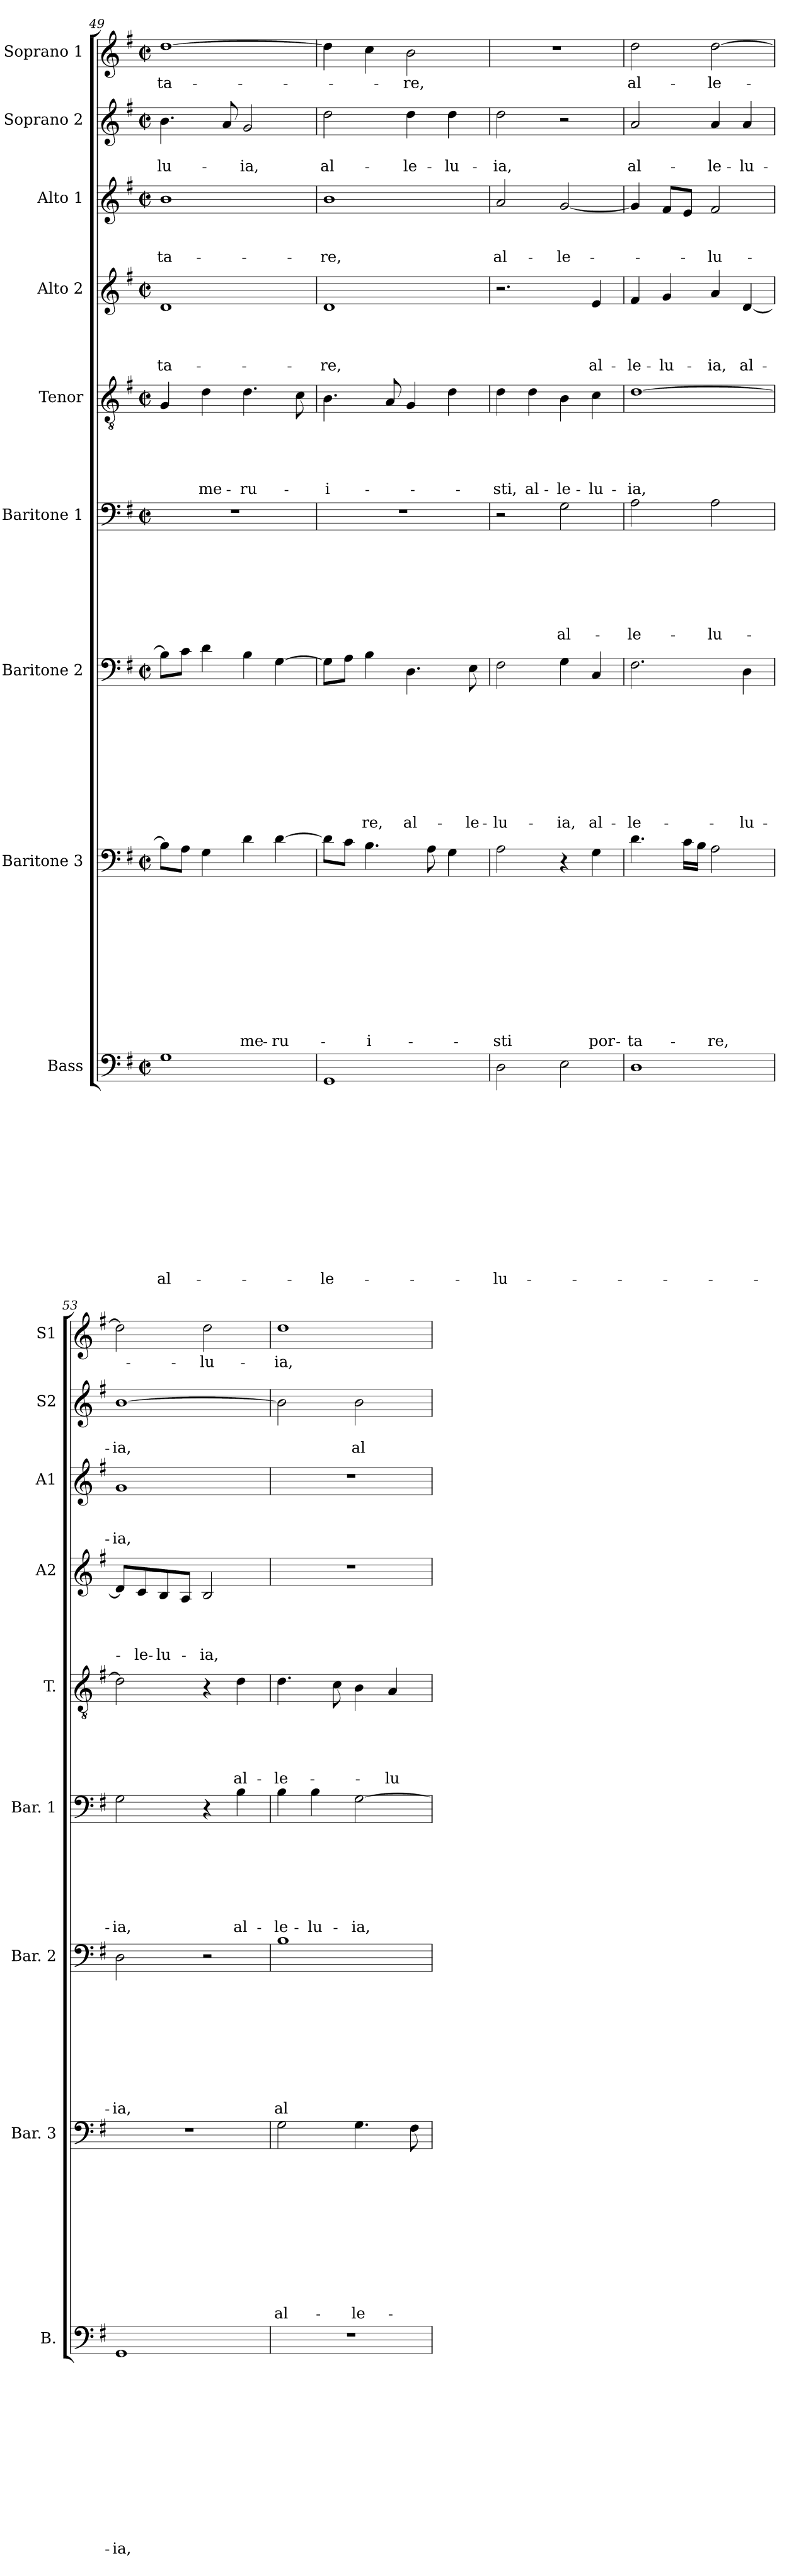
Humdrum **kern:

**kern	**text	**text	**text	**text	**text	**text	**text	**text	**text	**text	**text	**text	**text	**kern	**text	**text	**text	**text	**text	**text	**text	**text	**text	**text	**text	**kern	**text	**text	**text	**text	**text	**text	**text	**text	**text	**kern	**text	**text	**text	**text	**text	**text	**text	**kern	**text	**text	**text	**text	**text	**kern	**text	**text	**text	**text	**kern	**text	**text	**text	**kern	**text	**text	**kern	**text
*part9	*part9	*part9	*part9	*part9	*part9	*part9	*part9	*part9	*part9	*part9	*part9	*part9	*part9	*part8	*part8	*part8	*part8	*part8	*part8	*part8	*part8	*part8	*part8	*part8	*part8	*part7	*part7	*part7	*part7	*part7	*part7	*part7	*part7	*part7	*part7	*part6	*part6	*part6	*part6	*part6	*part6	*part6	*part6	*part5	*part5	*part5	*part5	*part5	*part5	*part4	*part4	*part4	*part4	*part4	*part3	*part3	*part3	*part3	*part2	*part2	*part2	*part1	*part1
*staff9	*staff9	*staff9	*staff9	*staff9	*staff9	*staff9	*staff9	*staff9	*staff9	*staff9	*staff9	*staff9	*staff9	*staff8	*staff8	*staff8	*staff8	*staff8	*staff8	*staff8	*staff8	*staff8	*staff8	*staff8	*staff8	*staff7	*staff7	*staff7	*staff7	*staff7	*staff7	*staff7	*staff7	*staff7	*staff7	*staff6	*staff6	*staff6	*staff6	*staff6	*staff6	*staff6	*staff6	*staff5	*staff5	*staff5	*staff5	*staff5	*staff5	*staff4	*staff4	*staff4	*staff4	*staff4	*staff3	*staff3	*staff3	*staff3	*staff2	*staff2	*staff2	*staff1	*staff1
*I"Bass	*	*	*	*	*	*	*	*	*	*	*	*	*	*I"Baritone 3	*	*	*	*	*	*	*	*	*	*	*	*I"Baritone 2	*	*	*	*	*	*	*	*	*	*I"Baritone 1	*	*	*	*	*	*	*	*I"Tenor	*	*	*	*	*	*I"Alto 2	*	*	*	*	*I"Alto 1	*	*	*	*I"Soprano 2	*	*	*I"Soprano 1	*
*I'B.	*	*	*	*	*	*	*	*	*	*	*	*	*	*I'Bar. 3	*	*	*	*	*	*	*	*	*	*	*	*I'Bar. 2	*	*	*	*	*	*	*	*	*	*I'Bar. 1	*	*	*	*	*	*	*	*I'T.	*	*	*	*	*	*I'A2	*	*	*	*	*I'A1	*	*	*	*I'S2	*	*	*I'S1	*
*clefF4	*	*	*	*	*	*	*	*	*	*	*	*	*	*clefF4	*	*	*	*	*	*	*	*	*	*	*	*clefF4	*	*	*	*	*	*	*	*	*	*clefF4	*	*	*	*	*	*	*	*clefGv2	*	*	*	*	*	*clefG2	*	*	*	*	*clefG2	*	*	*	*clefG2	*	*	*clefG2	*
*k[f#]	*	*	*	*	*	*	*	*	*	*	*	*	*	*k[f#]	*	*	*	*	*	*	*	*	*	*	*	*k[f#]	*	*	*	*	*	*	*	*	*	*k[f#]	*	*	*	*	*	*	*	*k[f#]	*	*	*	*	*	*k[f#]	*	*	*	*	*k[f#]	*	*	*	*k[f#]	*	*	*k[f#]	*
*G:	*	*	*	*	*	*	*	*	*	*	*	*	*	*G:	*	*	*	*	*	*	*	*	*	*	*	*G:	*	*	*	*	*	*	*	*	*	*G:	*	*	*	*	*	*	*	*G:	*	*	*	*	*	*G:	*	*	*	*	*G:	*	*	*	*G:	*	*	*G:	*
*M2/2	*	*	*	*	*	*	*	*	*	*	*	*	*	*M2/2	*	*	*	*	*	*	*	*	*	*	*	*M2/2	*	*	*	*	*	*	*	*	*	*M2/2	*	*	*	*	*	*	*	*M2/2	*	*	*	*	*	*M2/2	*	*	*	*	*M2/2	*	*	*	*M2/2	*	*	*M2/2	*
*met(c|)	*	*	*	*	*	*	*	*	*	*	*	*	*	*met(c|)	*	*	*	*	*	*	*	*	*	*	*	*met(c|)	*	*	*	*	*	*	*	*	*	*met(c|)	*	*	*	*	*	*	*	*met(c|)	*	*	*	*	*	*met(c|)	*	*	*	*	*met(c|)	*	*	*	*met(c|)	*	*	*met(c|)	*
=49	=49	=49	=49	=49	=49	=49	=49	=49	=49	=49	=49	=49	=49	=49	=49	=49	=49	=49	=49	=49	=49	=49	=49	=49	=49	=49	=49	=49	=49	=49	=49	=49	=49	=49	=49	=49	=49	=49	=49	=49	=49	=49	=49	=49	=49	=49	=49	=49	=49	=49	=49	=49	=49	=49	=49	=49	=49	=49	=49	=49	=49	=49	=49
!	!	!	!	!	!	!	!	!	!	!	!	!	!LO:LY:b	!	!	!	!	!	!	!	!	!	!	!	!	!	!	!	!	!	!	!	!	!	!	!	!	!	!	!	!	!	!	!	!	!	!	!	!	!	!	!	!	!LO:LY:b	!	!	!	!LO:LY:b	!	!	!LO:LY:b	!	!LO:LY:b
1G	.	.	.	.	.	.	.	.	.	.	.	.	al-	8B\L]	.	.	.	.	.	.	.	.	.	.	.	8B\L]	.	.	.	.	.	.	.	.	.	1r	.	.	.	.	.	.	.	4G/	.	.	.	.	.	1d	.	.	.	-ta-	1b	.	.	-ta-	4.b\	.	-lu-	[>1dd	-ta-
.	.	.	.	.	.	.	.	.	.	.	.	.	.	8A\J	.	.	.	.	.	.	.	.	.	.	.	8c\J	.	.	.	.	.	.	.	.	.	.	.	.	.	.	.	.	.	.	.	.	.	.	.	.	.	.	.	.	.	.	.	.	.	.	.	.	.
!	!	!	!	!	!	!	!	!	!	!	!	!	!	!	!	!	!	!	!	!	!	!	!	!	!	!	!	!	!	!	!	!	!	!	!	!	!	!	!	!	!	!	!	!	!	!	!	!	!LO:LY:b	!	!	!	!	!	!	!	!	!	!	!	!	!	!
.	.	.	.	.	.	.	.	.	.	.	.	.	.	4G\	.	.	.	.	.	.	.	.	.	.	.	4d\	.	.	.	.	.	.	.	.	.	.	.	.	.	.	.	.	.	4d\	.	.	.	.	me-	.	.	.	.	.	.	.	.	.	.	.	.	.	.
.	.	.	.	.	.	.	.	.	.	.	.	.	.	.	.	.	.	.	.	.	.	.	.	.	.	.	.	.	.	.	.	.	.	.	.	.	.	.	.	.	.	.	.	.	.	.	.	.	.	.	.	.	.	.	.	.	.	.	8a/	.	.	.	.
!	!	!	!	!	!	!	!	!	!	!	!	!	!	!	!	!	!	!	!	!	!	!	!	!	!LO:LY:b	!	!	!	!	!	!	!	!	!	!	!	!	!	!	!	!	!	!	!	!	!	!	!	!LO:LY:b	!	!	!	!	!	!	!	!	!	!	!	!LO:LY:b	!	!
.	.	.	.	.	.	.	.	.	.	.	.	.	.	4d\	.	.	.	.	.	.	.	.	.	.	me-	4B\	.	.	.	.	.	.	.	.	.	.	.	.	.	.	.	.	.	4.d\	.	.	.	.	-ru-	.	.	.	.	.	.	.	.	.	2g/	.	-ia,	.	.
!	!	!	!	!	!	!	!	!	!	!	!	!	!	!	!	!	!	!	!	!	!	!	!	!	!LO:LY:b	!	!	!	!	!	!	!	!	!	!	!	!	!	!	!	!	!	!	!	!	!	!	!	!	!	!	!	!	!	!	!	!	!	!	!	!	!	!
.	.	.	.	.	.	.	.	.	.	.	.	.	.	[>4d\	.	.	.	.	.	.	.	.	.	.	-ru-	[>4G\	.	.	.	.	.	.	.	.	.	.	.	.	.	.	.	.	.	.	.	.	.	.	.	.	.	.	.	.	.	.	.	.	.	.	.	.	.
.	.	.	.	.	.	.	.	.	.	.	.	.	.	.	.	.	.	.	.	.	.	.	.	.	.	.	.	.	.	.	.	.	.	.	.	.	.	.	.	.	.	.	.	8c\	.	.	.	.	.	.	.	.	.	.	.	.	.	.	.	.	.	.	.
=50	=50	=50	=50	=50	=50	=50	=50	=50	=50	=50	=50	=50	=50	=50	=50	=50	=50	=50	=50	=50	=50	=50	=50	=50	=50	=50	=50	=50	=50	=50	=50	=50	=50	=50	=50	=50	=50	=50	=50	=50	=50	=50	=50	=50	=50	=50	=50	=50	=50	=50	=50	=50	=50	=50	=50	=50	=50	=50	=50	=50	=50	=50	=50
!	!	!	!	!	!	!	!	!	!	!	!	!	!LO:LY:b	!	!	!	!	!	!	!	!	!	!	!	!	!	!	!	!	!	!	!	!	!	!	!	!	!	!	!	!	!	!	!	!	!	!	!	!LO:LY:b:rj	!	!	!	!	!LO:LY:b	!	!	!	!LO:LY:b	!	!	!LO:LY:b	!	!
1GG	.	.	.	.	.	.	.	.	.	.	.	.	-le-	8d\L]	.	.	.	.	.	.	.	.	.	.	.	8G\L]	.	.	.	.	.	.	.	.	.	1r	.	.	.	.	.	.	.	4.B\	.	.	.	.	-i-	1d	.	.	.	-re,	1b	.	.	-re,	2dd\	.	al-	4dd\]	.
.	.	.	.	.	.	.	.	.	.	.	.	.	.	8c\J	.	.	.	.	.	.	.	.	.	.	.	8A\J	.	.	.	.	.	.	.	.	.	.	.	.	.	.	.	.	.	.	.	.	.	.	.	.	.	.	.	.	.	.	.	.	.	.	.	.	.
!	!	!	!	!	!	!	!	!	!	!	!	!	!	!	!	!	!	!	!	!	!	!	!	!	!LO:LY:b:rj	!	!	!	!	!	!	!	!	!	!LO:LY:b	!	!	!	!	!	!	!	!	!	!	!	!	!	!	!	!	!	!	!	!	!	!	!	!	!	!	!	!
.	.	.	.	.	.	.	.	.	.	.	.	.	.	4.B\	.	.	.	.	.	.	.	.	.	.	-i-	4B\	.	.	.	.	.	.	.	.	-re,	.	.	.	.	.	.	.	.	.	.	.	.	.	.	.	.	.	.	.	.	.	.	.	.	.	.	4cc\	.
.	.	.	.	.	.	.	.	.	.	.	.	.	.	.	.	.	.	.	.	.	.	.	.	.	.	.	.	.	.	.	.	.	.	.	.	.	.	.	.	.	.	.	.	8A/	.	.	.	.	.	.	.	.	.	.	.	.	.	.	.	.	.	.	.
!	!	!	!	!	!	!	!	!	!	!	!	!	!	!	!	!	!	!	!	!	!	!	!	!	!	!	!	!	!	!	!	!	!	!	!LO:LY:b	!	!	!	!	!	!	!	!	!	!	!	!	!	!	!	!	!	!	!	!	!	!	!	!	!	!LO:LY:b	!	!LO:LY:b
.	.	.	.	.	.	.	.	.	.	.	.	.	.	.	.	.	.	.	.	.	.	.	.	.	.	4.D\	.	.	.	.	.	.	.	.	al-	.	.	.	.	.	.	.	.	4G/	.	.	.	.	.	.	.	.	.	.	.	.	.	.	4dd\	.	-le-	2b\	-re,
.	.	.	.	.	.	.	.	.	.	.	.	.	.	8A\	.	.	.	.	.	.	.	.	.	.	.	.	.	.	.	.	.	.	.	.	.	.	.	.	.	.	.	.	.	.	.	.	.	.	.	.	.	.	.	.	.	.	.	.	.	.	.	.	.
!	!	!	!	!	!	!	!	!	!	!	!	!	!	!	!	!	!	!	!	!	!	!	!	!	!	!	!	!	!	!	!	!	!	!	!	!	!	!	!	!	!	!	!	!	!	!	!	!	!	!	!	!	!	!	!	!	!	!	!	!	!LO:LY:b	!	!
.	.	.	.	.	.	.	.	.	.	.	.	.	.	4G\	.	.	.	.	.	.	.	.	.	.	.	.	.	.	.	.	.	.	.	.	.	.	.	.	.	.	.	.	.	4d\	.	.	.	.	.	.	.	.	.	.	.	.	.	.	4dd\	.	-lu-	.	.
!	!	!	!	!	!	!	!	!	!	!	!	!	!	!	!	!	!	!	!	!	!	!	!	!	!	!	!	!	!	!	!	!	!	!	!LO:LY:b	!	!	!	!	!	!	!	!	!	!	!	!	!	!	!	!	!	!	!	!	!	!	!	!	!	!	!	!
.	.	.	.	.	.	.	.	.	.	.	.	.	.	.	.	.	.	.	.	.	.	.	.	.	.	8E\	.	.	.	.	.	.	.	.	-le-	.	.	.	.	.	.	.	.	.	.	.	.	.	.	.	.	.	.	.	.	.	.	.	.	.	.	.	.
=51	=51	=51	=51	=51	=51	=51	=51	=51	=51	=51	=51	=51	=51	=51	=51	=51	=51	=51	=51	=51	=51	=51	=51	=51	=51	=51	=51	=51	=51	=51	=51	=51	=51	=51	=51	=51	=51	=51	=51	=51	=51	=51	=51	=51	=51	=51	=51	=51	=51	=51	=51	=51	=51	=51	=51	=51	=51	=51	=51	=51	=51	=51	=51
!	!	!	!	!	!	!	!	!	!	!	!	!	!LO:LY:b	!	!	!	!	!	!	!	!	!	!	!	!LO:LY:b	!	!	!	!	!	!	!	!	!	!LO:LY:b	!	!	!	!	!	!	!	!	!	!	!	!	!	!LO:LY:b	!	!	!	!	!	!	!	!	!LO:LY:b	!	!	!LO:LY:b	!	!
2D\	.	.	.	.	.	.	.	.	.	.	.	.	-lu-	2A\	.	.	.	.	.	.	.	.	.	.	-sti	2F#\	.	.	.	.	.	.	.	.	-lu-	2r	.	.	.	.	.	.	.	4d\	.	.	.	.	-sti,	2.r	.	.	.	.	2a/	.	.	al-	2dd\	.	-ia,	1r	.
!	!	!	!	!	!	!	!	!	!	!	!	!	!	!	!	!	!	!	!	!	!	!	!	!	!	!	!	!	!	!	!	!	!	!	!	!	!	!	!	!	!	!	!	!	!	!	!	!	!LO:LY:b	!	!	!	!	!	!	!	!	!	!	!	!	!	!
.	.	.	.	.	.	.	.	.	.	.	.	.	.	.	.	.	.	.	.	.	.	.	.	.	.	.	.	.	.	.	.	.	.	.	.	.	.	.	.	.	.	.	.	4d\	.	.	.	.	al-	.	.	.	.	.	.	.	.	.	.	.	.	.	.
!	!	!	!	!	!	!	!	!	!	!	!	!	!	!	!	!	!	!	!	!	!	!	!	!	!	!	!	!	!	!	!	!	!	!	!LO:LY:b	!	!	!	!	!	!	!	!LO:LY:b	!	!	!	!	!	!LO:LY:b	!	!	!	!	!	!	!	!	!LO:LY:b	!	!	!	!	!
2E\	.	.	.	.	.	.	.	.	.	.	.	.	.	4r	.	.	.	.	.	.	.	.	.	.	.	4G\	.	.	.	.	.	.	.	.	-ia,	2G\	.	.	.	.	.	.	al-	4B\	.	.	.	.	-le-	.	.	.	.	.	[<2g/	.	.	-le-	2r	.	.	.	.
!	!	!	!	!	!	!	!	!	!	!	!	!	!	!	!	!	!	!	!	!	!	!	!	!	!LO:LY:b	!	!	!	!	!	!	!	!	!	!LO:LY:b	!	!	!	!	!	!	!	!	!	!	!	!	!	!LO:LY:b	!	!	!	!	!LO:LY:b	!	!	!	!	!	!	!	!	!
.	.	.	.	.	.	.	.	.	.	.	.	.	.	4G\	.	.	.	.	.	.	.	.	.	.	por-	4C/	.	.	.	.	.	.	.	.	al-	.	.	.	.	.	.	.	.	4c\	.	.	.	.	-lu-	4e/	.	.	.	al-	.	.	.	.	.	.	.	.	.
=52	=52	=52	=52	=52	=52	=52	=52	=52	=52	=52	=52	=52	=52	=52	=52	=52	=52	=52	=52	=52	=52	=52	=52	=52	=52	=52	=52	=52	=52	=52	=52	=52	=52	=52	=52	=52	=52	=52	=52	=52	=52	=52	=52	=52	=52	=52	=52	=52	=52	=52	=52	=52	=52	=52	=52	=52	=52	=52	=52	=52	=52	=52	=52
!	!	!	!	!	!	!	!	!	!	!	!	!	!	!	!	!	!	!	!	!	!	!	!	!	!LO:LY:b	!	!	!	!	!	!	!	!	!	!LO:LY:b	!	!	!	!	!	!	!	!LO:LY:b	!	!	!	!	!	!LO:LY:b	!	!	!	!	!LO:LY:b	!	!	!	!	!	!	!LO:LY:b	!	!LO:LY:b
1D	.	.	.	.	.	.	.	.	.	.	.	.	.	4.d\	.	.	.	.	.	.	.	.	.	.	-ta-	2.F#\	.	.	.	.	.	.	.	.	-le-	2A\	.	.	.	.	.	.	-le-	[>1d	.	.	.	.	-ia,	4f#/	.	.	.	-le-	4g/]	.	.	.	2a/	.	al-	2dd\	al-
!	!	!	!	!	!	!	!	!	!	!	!	!	!	!	!	!	!	!	!	!	!	!	!	!	!	!	!	!	!	!	!	!	!	!	!	!	!	!	!	!	!	!	!	!	!	!	!	!	!	!	!	!	!	!LO:LY:b	!	!	!	!	!	!	!	!	!
.	.	.	.	.	.	.	.	.	.	.	.	.	.	.	.	.	.	.	.	.	.	.	.	.	.	.	.	.	.	.	.	.	.	.	.	.	.	.	.	.	.	.	.	.	.	.	.	.	.	4g/	.	.	.	-lu-	8f#/L	.	.	.	.	.	.	.	.
.	.	.	.	.	.	.	.	.	.	.	.	.	.	16c\LL	.	.	.	.	.	.	.	.	.	.	.	.	.	.	.	.	.	.	.	.	.	.	.	.	.	.	.	.	.	.	.	.	.	.	.	.	.	.	.	.	8e/J	.	.	.	.	.	.	.	.
.	.	.	.	.	.	.	.	.	.	.	.	.	.	16B\JJ	.	.	.	.	.	.	.	.	.	.	.	.	.	.	.	.	.	.	.	.	.	.	.	.	.	.	.	.	.	.	.	.	.	.	.	.	.	.	.	.	.	.	.	.	.	.	.	.	.
!	!	!	!	!	!	!	!	!	!	!	!	!	!	!	!	!	!	!	!	!	!	!	!	!	!LO:LY:b	!	!	!	!	!	!	!	!	!	!	!	!	!	!	!	!	!	!LO:LY:b	!	!	!	!	!	!	!	!	!	!	!LO:LY:b	!	!	!	!LO:LY:b	!	!	!LO:LY:b	!	!LO:LY:b
.	.	.	.	.	.	.	.	.	.	.	.	.	.	2A\	.	.	.	.	.	.	.	.	.	.	-re,	.	.	.	.	.	.	.	.	.	.	2A\	.	.	.	.	.	.	-lu-	.	.	.	.	.	.	4a/	.	.	.	-ia,	2f#/	.	.	-lu-	4a/	.	-le-	[>2dd\	-le-
!	!	!	!	!	!	!	!	!	!	!	!	!	!	!	!	!	!	!	!	!	!	!	!	!	!	!	!	!	!	!	!	!	!	!	!LO:LY:b	!	!	!	!	!	!	!	!	!	!	!	!	!	!	!	!	!	!	!LO:LY:b	!	!	!	!	!	!	!LO:LY:b	!	!
.	.	.	.	.	.	.	.	.	.	.	.	.	.	.	.	.	.	.	.	.	.	.	.	.	.	4D\	.	.	.	.	.	.	.	.	-lu-	.	.	.	.	.	.	.	.	.	.	.	.	.	.	[<4d/	.	.	.	al-	.	.	.	.	4a/	.	-lu-	.	.
=53	=53	=53	=53	=53	=53	=53	=53	=53	=53	=53	=53	=53	=53	=53	=53	=53	=53	=53	=53	=53	=53	=53	=53	=53	=53	=53	=53	=53	=53	=53	=53	=53	=53	=53	=53	=53	=53	=53	=53	=53	=53	=53	=53	=53	=53	=53	=53	=53	=53	=53	=53	=53	=53	=53	=53	=53	=53	=53	=53	=53	=53	=53	=53
!	!	!	!	!	!	!	!	!	!	!	!	!	!LO:LY:b	!	!	!	!	!	!	!	!	!	!	!	!	!	!	!	!	!	!	!	!	!	!LO:LY:b	!	!	!	!	!	!	!	!LO:LY:b	!	!	!	!	!	!	!	!	!	!	!	!	!	!	!LO:LY:b	!	!	!LO:LY:b	!	!
1GG	.	.	.	.	.	.	.	.	.	.	.	.	-ia,	1r	.	.	.	.	.	.	.	.	.	.	.	2D\	.	.	.	.	.	.	.	.	-ia,	2G\	.	.	.	.	.	.	-ia,	2d\]	.	.	.	.	.	8d/L]	.	.	.	.	1g	.	.	-ia,	[>1b	.	-ia,	2dd\]	.
!	!	!	!	!	!	!	!	!	!	!	!	!	!	!	!	!	!	!	!	!	!	!	!	!	!	!	!	!	!	!	!	!	!	!	!	!	!	!	!	!	!	!	!	!	!	!	!	!	!	!	!	!	!	!LO:LY:b	!	!	!	!	!	!	!	!	!
.	.	.	.	.	.	.	.	.	.	.	.	.	.	.	.	.	.	.	.	.	.	.	.	.	.	.	.	.	.	.	.	.	.	.	.	.	.	.	.	.	.	.	.	.	.	.	.	.	.	8c/	.	.	.	-le-	.	.	.	.	.	.	.	.	.
!	!	!	!	!	!	!	!	!	!	!	!	!	!	!	!	!	!	!	!	!	!	!	!	!	!	!	!	!	!	!	!	!	!	!	!	!	!	!	!	!	!	!	!	!	!	!	!	!	!	!	!	!	!	!LO:LY:b	!	!	!	!	!	!	!	!	!
.	.	.	.	.	.	.	.	.	.	.	.	.	.	.	.	.	.	.	.	.	.	.	.	.	.	.	.	.	.	.	.	.	.	.	.	.	.	.	.	.	.	.	.	.	.	.	.	.	.	8B/	.	.	.	-lu-	.	.	.	.	.	.	.	.	.
.	.	.	.	.	.	.	.	.	.	.	.	.	.	.	.	.	.	.	.	.	.	.	.	.	.	.	.	.	.	.	.	.	.	.	.	.	.	.	.	.	.	.	.	.	.	.	.	.	.	8A/J	.	.	.	.	.	.	.	.	.	.	.	.	.
!	!	!	!	!	!	!	!	!	!	!	!	!	!	!	!	!	!	!	!	!	!	!	!	!	!	!	!	!	!	!	!	!	!	!	!	!	!	!	!	!	!	!	!	!	!	!	!	!	!	!	!	!	!	!LO:LY:b	!	!	!	!	!	!	!	!	!LO:LY:b
.	.	.	.	.	.	.	.	.	.	.	.	.	.	.	.	.	.	.	.	.	.	.	.	.	.	2r	.	.	.	.	.	.	.	.	.	4r	.	.	.	.	.	.	.	4r	.	.	.	.	.	2B/	.	.	.	-ia,	.	.	.	.	.	.	.	2dd\	-lu-
!	!	!	!	!	!	!	!	!	!	!	!	!	!	!	!	!	!	!	!	!	!	!	!	!	!	!	!	!	!	!	!	!	!	!	!	!	!	!	!	!	!	!	!LO:LY:b	!	!	!	!	!	!LO:LY:b	!	!	!	!	!	!	!	!	!	!	!	!	!	!
.	.	.	.	.	.	.	.	.	.	.	.	.	.	.	.	.	.	.	.	.	.	.	.	.	.	.	.	.	.	.	.	.	.	.	.	4B\	.	.	.	.	.	.	al-	4d\	.	.	.	.	al-	.	.	.	.	.	.	.	.	.	.	.	.	.	.
=54	=54	=54	=54	=54	=54	=54	=54	=54	=54	=54	=54	=54	=54	=54	=54	=54	=54	=54	=54	=54	=54	=54	=54	=54	=54	=54	=54	=54	=54	=54	=54	=54	=54	=54	=54	=54	=54	=54	=54	=54	=54	=54	=54	=54	=54	=54	=54	=54	=54	=54	=54	=54	=54	=54	=54	=54	=54	=54	=54	=54	=54	=54	=54
!	!	!	!	!	!	!	!	!	!	!	!	!	!	!	!	!	!	!	!	!	!	!	!	!	!LO:LY:b	!	!	!	!	!	!	!	!	!	!LO:LY:b	!	!	!	!	!	!	!	!LO:LY:b	!	!	!	!	!	!LO:LY:b	!	!	!	!	!	!	!	!	!	!	!	!	!	!LO:LY:b
1r	.	.	.	.	.	.	.	.	.	.	.	.	.	2G\	.	.	.	.	.	.	.	.	.	.	al-	1B	.	.	.	.	.	.	.	.	al-	4B\	.	.	.	.	.	.	-le-	4.d\	.	.	.	.	-le-	1r	.	.	.	.	1r	.	.	.	2b\]	.	.	1dd	-ia,
!	!	!	!	!	!	!	!	!	!	!	!	!	!	!	!	!	!	!	!	!	!	!	!	!	!	!	!	!	!	!	!	!	!	!	!	!	!	!	!	!	!	!	!LO:LY:b	!	!	!	!	!	!	!	!	!	!	!	!	!	!	!	!	!	!	!	!
.	.	.	.	.	.	.	.	.	.	.	.	.	.	.	.	.	.	.	.	.	.	.	.	.	.	.	.	.	.	.	.	.	.	.	.	4B\	.	.	.	.	.	.	-lu-	.	.	.	.	.	.	.	.	.	.	.	.	.	.	.	.	.	.	.	.
.	.	.	.	.	.	.	.	.	.	.	.	.	.	.	.	.	.	.	.	.	.	.	.	.	.	.	.	.	.	.	.	.	.	.	.	.	.	.	.	.	.	.	.	8c\	.	.	.	.	.	.	.	.	.	.	.	.	.	.	.	.	.	.	.
!	!	!	!	!	!	!	!	!	!	!	!	!	!	!	!	!	!	!	!	!	!	!	!	!	!LO:LY:b	!	!	!	!	!	!	!	!	!	!	!	!	!	!	!	!	!	!LO:LY:b	!	!	!	!	!	!	!	!	!	!	!	!	!	!	!	!	!	!LO:LY:b	!	!
.	.	.	.	.	.	.	.	.	.	.	.	.	.	4.G\	.	.	.	.	.	.	.	.	.	.	-le-	.	.	.	.	.	.	.	.	.	.	[<2G\	.	.	.	.	.	.	-ia,	4B\	.	.	.	.	.	.	.	.	.	.	.	.	.	.	2b\	.	al-	.	.
!	!	!	!	!	!	!	!	!	!	!	!	!	!	!	!	!	!	!	!	!	!	!	!	!	!	!	!	!	!	!	!	!	!	!	!	!	!	!	!	!	!	!	!	!	!	!	!	!	!LO:LY:b	!	!	!	!	!	!	!	!	!	!	!	!	!	!
.	.	.	.	.	.	.	.	.	.	.	.	.	.	.	.	.	.	.	.	.	.	.	.	.	.	.	.	.	.	.	.	.	.	.	.	.	.	.	.	.	.	.	.	4A/	.	.	.	.	-lu-	.	.	.	.	.	.	.	.	.	.	.	.	.	.
.	.	.	.	.	.	.	.	.	.	.	.	.	.	8F#\	.	.	.	.	.	.	.	.	.	.	.	.	.	.	.	.	.	.	.	.	.	.	.	.	.	.	.	.	.	.	.	.	.	.	.	.	.	.	.	.	.	.	.	.	.	.	.	.	.
=	=	=	=	=	=	=	=	=	=	=	=	=	=	=	=	=	=	=	=	=	=	=	=	=	=	=	=	=	=	=	=	=	=	=	=	=	=	=	=	=	=	=	=	=	=	=	=	=	=	=	=	=	=	=	=	=	=	=	=	=	=	=	=
*-	*-	*-	*-	*-	*-	*-	*-	*-	*-	*-	*-	*-	*-	*-	*-	*-	*-	*-	*-	*-	*-	*-	*-	*-	*-	*-	*-	*-	*-	*-	*-	*-	*-	*-	*-	*-	*-	*-	*-	*-	*-	*-	*-	*-	*-	*-	*-	*-	*-	*-	*-	*-	*-	*-	*-	*-	*-	*-	*-	*-	*-	*-	*-
